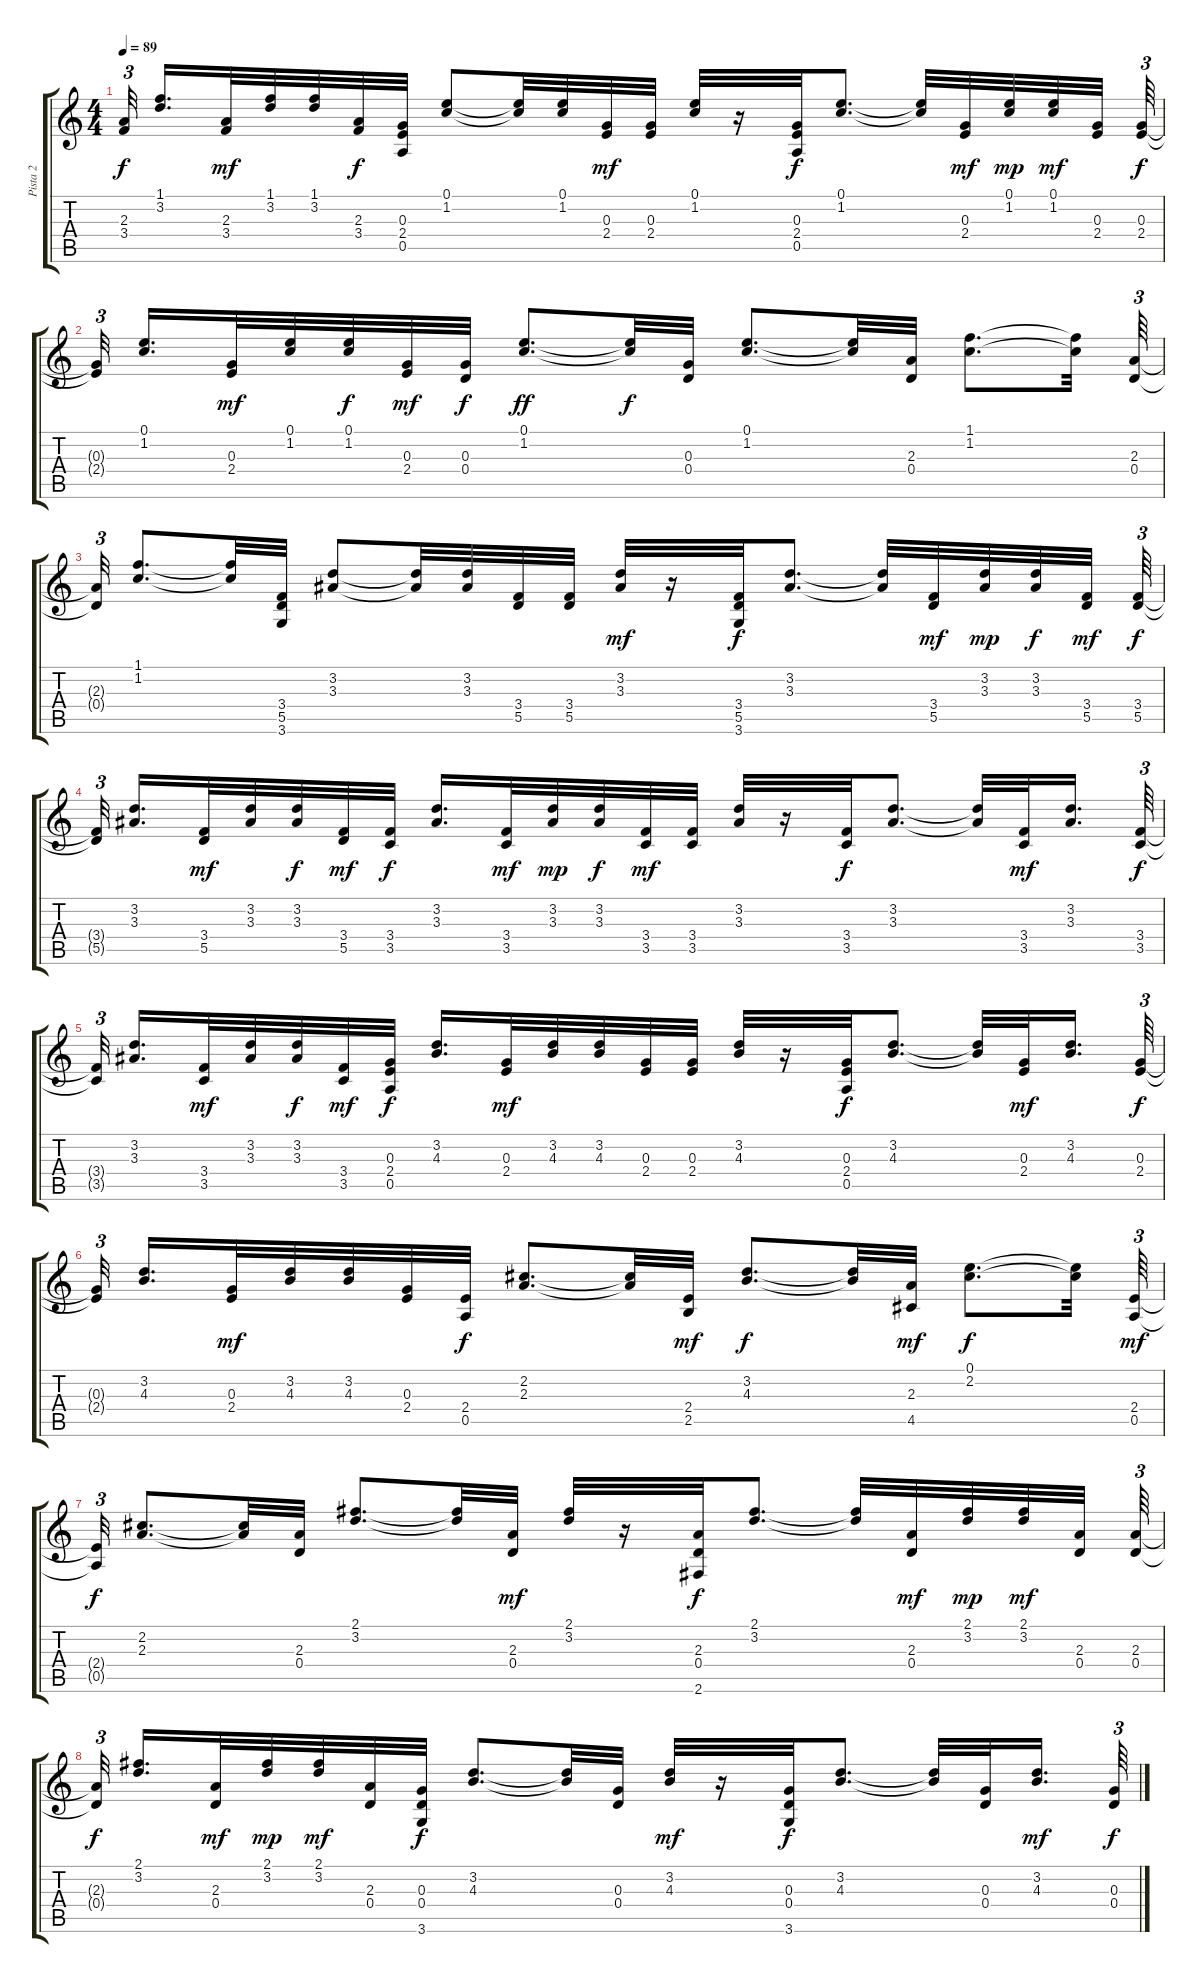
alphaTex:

\track ("Pista 2" "Pista 2") {instrument acousticguitarsteel}
\staff {score tabs}
\tuning (E4 B3 G3 D3 A2 E2) {hide}
\ts (4 4)
\tempo 89
\clef g2
\ks c
(2.3{t} 3.4{t}).32{tu (3 2) dy f} (1.1 3.2).16{d} (2.3 3.4).32{dy mf} (1.1 3.2).32 (1.1 3.2).32 (2.3 3.4).32{dy f} (0.3 2.4 0.5).32 (0.1 1.2).8 (0.1{t} 1.2{t}).32 (0.1 1.2).32 (0.3 2.4).32{dy mf} (0.3 2.4).32 (0.1 1.2).32 r.16 (0.3 2.4 0.5).32{dy f} (0.1 1.2).8{d} (0.1{t} 1.2{t}).32 (0.3 2.4).32{dy mf} (0.1 1.2).32{dy mp} (0.1 1.2).32{dy mf} (0.3 2.4).32 (0.3 2.4).64{tu (3 2) dy f} |
(0.3{t} 2.4{t}).32{tu (3 2)} (0.1 1.2).16{d} (0.3 2.4).32{dy mf} (0.1 1.2).32 (0.1 1.2).32{dy f} (0.3 2.4).32{dy mf} (0.3 0.4).32{dy f} (0.1 1.2).8{d dy ff} (0.1{t} 1.2{t}).32{dy f} (0.3 0.4).32 (0.1 1.2).8{d} (0.1{t} 1.2{t}).32 (2.3 0.4).32 (1.1 1.2).8{d} (1.1{t} 1.2{t}).32 (2.3 0.4).64{tu (3 2)} |
(2.3{t} 0.4{t}).32{tu (3 2)} (1.1 1.2).8{d} (1.1{t} 1.2{t}).32 (3.4 5.5 3.6).32 (3.2 3.3).8 (3.2{t} 3.3{t}).32 (3.2 3.3).32 (3.4 5.5).32 (3.4 5.5).32 (3.2 3.3).32{dy mf} r.16 (3.4 5.5 3.6).32{dy f} (3.2 3.3).8{d} (3.2{t} 3.3{t}).32 (3.4 5.5).32{dy mf} (3.2 3.3).32{dy mp} (3.2 3.3).32{dy f} (3.4 5.5).32{dy mf} (3.4 5.5).64{tu (3 2) dy f} |
(3.4{t} 5.5{t}).32{tu (3 2)} (3.2 3.3).16{d} (3.4 5.5).32{dy mf} (3.2 3.3).32 (3.2 3.3).32{dy f} (3.4 5.5).32{dy mf} (3.4 3.5).32{dy f} (3.2 3.3).16{d} (3.4 3.5).32{dy mf} (3.2 3.3).32{dy mp} (3.2 3.3).32{dy f} (3.4 3.5).32{dy mf} (3.4 3.5).32 (3.2 3.3).32 r.16 (3.4 3.5).32{dy f} (3.2 3.3).8{d} (3.2{t} 3.3{t}).32 (3.4 3.5).32{dy mf} (3.2 3.3).16{d} (3.4 3.5).64{tu (3 2) dy f} |
(3.4{t} 3.5{t}).32{tu (3 2)} (3.2 3.3).16{d} (3.4 3.5).32{dy mf} (3.2 3.3).32 (3.2 3.3).32{dy f} (3.4 3.5).32{dy mf} (0.3 2.4 0.5).32{dy f} (3.2 4.3).16{d} (0.3 2.4).32{dy mf} (3.2 4.3).32 (3.2 4.3).32 (0.3 2.4).32 (0.3 2.4).32 (3.2 4.3).32 r.16 (0.3 2.4 0.5).32{dy f} (3.2 4.3).8{d} (3.2{t} 4.3{t}).32 (0.3 2.4).32{dy mf} (3.2 4.3).16{d} (0.3 2.4).64{tu (3 2) dy f} |
(0.3{t} 2.4{t}).32{tu (3 2)} (3.2 4.3).16{d} (0.3 2.4).32{dy mf} (3.2 4.3).32 (3.2 4.3).32 (0.3 2.4).32 (2.4 0.5).32{dy f} (2.2 2.3).8{d} (2.2{t} 2.3{t}).32 (2.4 2.5).32{dy mf} (3.2 4.3).8{d dy f} (3.2{t} 4.3{t}).32 (2.3 4.5).32{dy mf} (0.1 2.2).8{d dy f} (0.1{t} 2.2{t}).32 (2.4 0.5).64{tu (3 2) dy mf} |
(2.4{t} 0.5{t}).32{tu (3 2) dy f} (2.2 2.3).8{d} (2.2{t} 2.3{t}).32 (2.3 0.4).32 (2.1 3.2).8{d} (2.1{t} 3.2{t}).32 (2.3 0.4).32{dy mf} (2.1 3.2).32 r.16 (2.3 0.4 2.6).32{dy f} (2.1 3.2).8{d} (2.1{t} 3.2{t}).32 (2.3 0.4).32{dy mf} (2.1 3.2).32{dy mp} (2.1 3.2).32{dy mf} (2.3 0.4).32 (2.3 0.4).64{tu (3 2)} |
(2.3{t} 0.4{t}).32{tu (3 2) dy f} (2.1 3.2).16{d} (2.3 0.4).32{dy mf} (2.1 3.2).32{dy mp} (2.1 3.2).32{dy mf} (2.3 0.4).32 (0.3 0.4 3.6).32{dy f} (3.2 4.3).8{d} (3.2{t} 4.3{t}).32 (0.3 0.4).32 (3.2 4.3).32{dy mf} r.16 (0.3 0.4 3.6).32{dy f} (3.2 4.3).8{d} (3.2{t} 4.3{t}).32 (0.3 0.4).32 (3.2 4.3).16{d dy mf} (0.3 0.4).64{tu (3 2) dy f}
